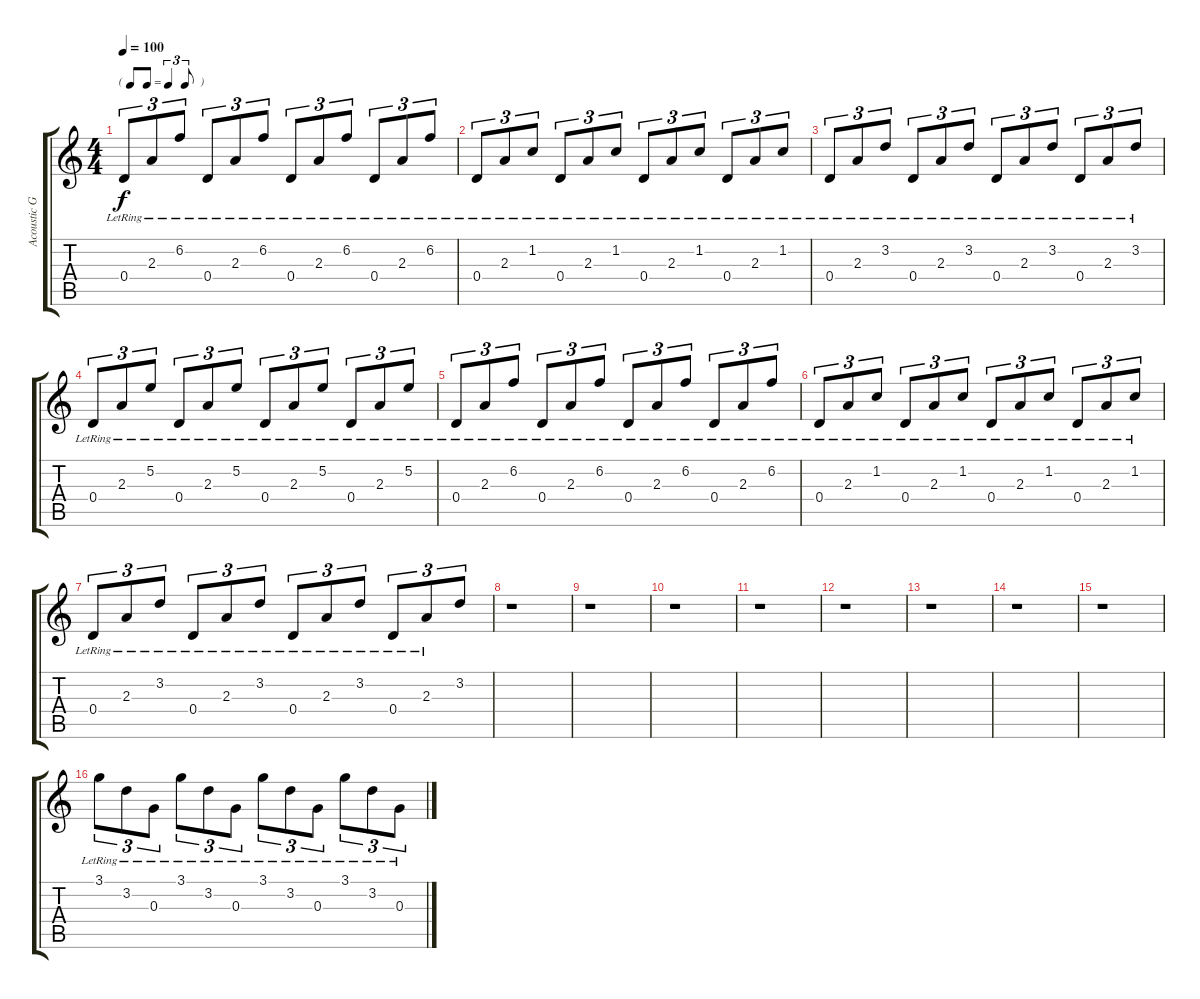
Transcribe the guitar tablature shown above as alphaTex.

\track ("Acoustic Guitar" "Acoustic G") {instrument acousticguitarsteel}
\staff {score tabs}
\tuning (E4 B3 G3 D3 A2 D2) {hide}
\ts (4 4)
\tf triplet8th
\tempo 100
\clef g2
\ks c
0.4{lr}.8{tu (3 2) dy f} 2.3{lr}.8{tu (3 2)} 6.2{lr}.8{tu (3 2)} 0.4{lr}.8{tu (3 2)} 2.3{lr}.8{tu (3 2)} 6.2{lr}.8{tu (3 2)} 0.4{lr}.8{tu (3 2)} 2.3{lr}.8{tu (3 2)} 6.2{lr}.8{tu (3 2)} 0.4{lr}.8{tu (3 2)} 2.3{lr}.8{tu (3 2)} 6.2{lr}.8{tu (3 2)} |
0.4{lr}.8{tu (3 2)} 2.3{lr}.8{tu (3 2)} 1.2{lr}.8{tu (3 2)} 0.4{lr}.8{tu (3 2)} 2.3{lr}.8{tu (3 2)} 1.2{lr}.8{tu (3 2)} 0.4{lr}.8{tu (3 2)} 2.3{lr}.8{tu (3 2)} 1.2{lr}.8{tu (3 2)} 0.4{lr}.8{tu (3 2)} 2.3{lr}.8{tu (3 2)} 1.2{lr}.8{tu (3 2)} |
0.4{lr}.8{tu (3 2)} 2.3{lr}.8{tu (3 2)} 3.2{lr}.8{tu (3 2)} 0.4{lr}.8{tu (3 2)} 2.3{lr}.8{tu (3 2)} 3.2{lr}.8{tu (3 2)} 0.4{lr}.8{tu (3 2)} 2.3{lr}.8{tu (3 2)} 3.2{lr}.8{tu (3 2)} 0.4{lr}.8{tu (3 2)} 2.3{lr}.8{tu (3 2)} 3.2{lr}.8{tu (3 2)} |
0.4{lr}.8{tu (3 2)} 2.3{lr}.8{tu (3 2)} 5.2{lr}.8{tu (3 2)} 0.4{lr}.8{tu (3 2)} 2.3{lr}.8{tu (3 2)} 5.2{lr}.8{tu (3 2)} 0.4{lr}.8{tu (3 2)} 2.3{lr}.8{tu (3 2)} 5.2{lr}.8{tu (3 2)} 0.4{lr}.8{tu (3 2)} 2.3{lr}.8{tu (3 2)} 5.2{lr}.8{tu (3 2)} |
0.4{lr}.8{tu (3 2)} 2.3{lr}.8{tu (3 2)} 6.2{lr}.8{tu (3 2)} 0.4{lr}.8{tu (3 2)} 2.3{lr}.8{tu (3 2)} 6.2{lr}.8{tu (3 2)} 0.4{lr}.8{tu (3 2)} 2.3{lr}.8{tu (3 2)} 6.2{lr}.8{tu (3 2)} 0.4{lr}.8{tu (3 2)} 2.3{lr}.8{tu (3 2)} 6.2{lr}.8{tu (3 2)} |
0.4{lr}.8{tu (3 2)} 2.3{lr}.8{tu (3 2)} 1.2{lr}.8{tu (3 2)} 0.4{lr}.8{tu (3 2)} 2.3{lr}.8{tu (3 2)} 1.2{lr}.8{tu (3 2)} 0.4{lr}.8{tu (3 2)} 2.3{lr}.8{tu (3 2)} 1.2{lr}.8{tu (3 2)} 0.4{lr}.8{tu (3 2)} 2.3{lr}.8{tu (3 2)} 1.2{lr}.8{tu (3 2)} |
0.4{lr}.8{tu (3 2)} 2.3{lr}.8{tu (3 2)} 3.2{lr}.8{tu (3 2)} 0.4{lr}.8{tu (3 2)} 2.3{lr}.8{tu (3 2)} 3.2{lr}.8{tu (3 2)} 0.4{lr}.8{tu (3 2)} 2.3{lr}.8{tu (3 2)} 3.2{lr}.8{tu (3 2)} 0.4{lr}.8{tu (3 2)} 2.3{lr}.8{tu (3 2)} 3.2.8{tu (3 2)} |
r.1 |
r.1 |
r.1 |
r.1 |
r.1 |
r.1 |
r.1 |
r.1 |
3.1{lr}.8{tu (3 2) balance 5} 3.2{lr}.8{tu (3 2)} 0.3{lr}.8{tu (3 2)} 3.1{lr}.8{tu (3 2)} 3.2{lr}.8{tu (3 2)} 0.3{lr}.8{tu (3 2)} 3.1{lr}.8{tu (3 2)} 3.2{lr}.8{tu (3 2)} 0.3{lr}.8{tu (3 2)} 3.1{lr}.8{tu (3 2)} 3.2{lr}.8{tu (3 2)} 0.3{lr}.8{tu (3 2)}
